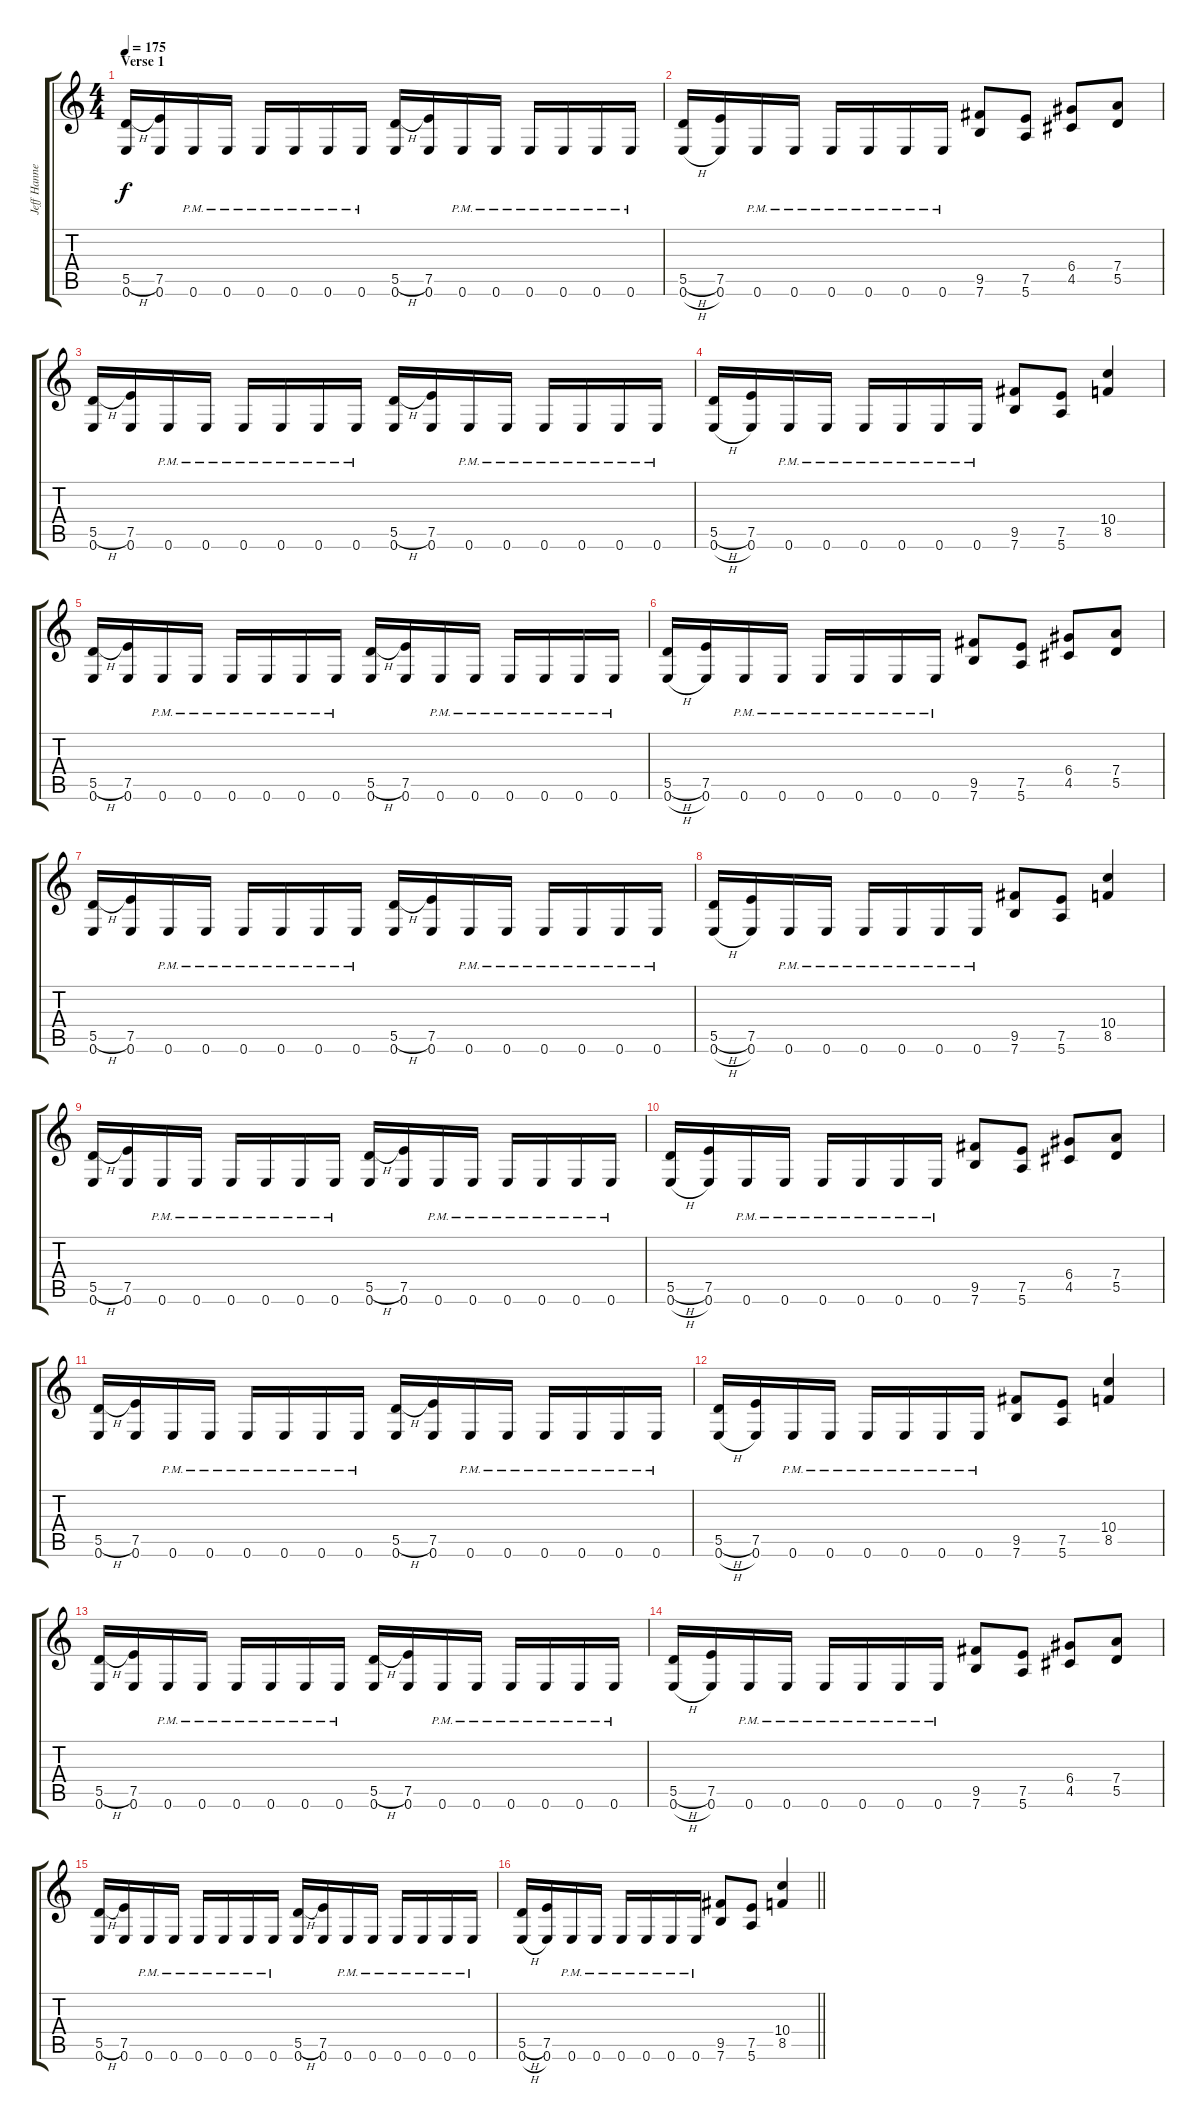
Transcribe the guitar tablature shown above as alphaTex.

\track ("Jeff Hanneman" "Jeff Hanne") {instrument distortionguitar}
\staff {score tabs}
\tuning (E4 B3 G3 D3 A2 E2) {hide}
\ts (4 4)
\section ("" "Verse 1")
\tempo 175
\clef g2
\ks c
(5.5{h} 0.6).16{dy f} (7.5 0.6).16 0.6{pm}.16 0.6{pm}.16 0.6{pm}.16 0.6{pm}.16 0.6{pm}.16 0.6{pm}.16 (5.5{h} 0.6).16 (7.5 0.6).16 0.6{pm}.16 0.6{pm}.16 0.6{pm}.16 0.6{pm}.16 0.6{pm}.16 0.6{pm}.16 |
(5.5{h} 0.6{h}).16 (7.5 0.6).16 0.6{pm}.16 0.6{pm}.16 0.6{pm}.16 0.6{pm}.16 0.6{pm}.16 0.6{pm}.16 (9.5 7.6).8 (7.5 5.6).8 (6.4 4.5).8 (7.4 5.5).8 |
(5.5{h} 0.6).16 (7.5 0.6).16 0.6{pm}.16 0.6{pm}.16 0.6{pm}.16 0.6{pm}.16 0.6{pm}.16 0.6{pm}.16 (5.5{h} 0.6).16 (7.5 0.6).16 0.6{pm}.16 0.6{pm}.16 0.6{pm}.16 0.6{pm}.16 0.6{pm}.16 0.6{pm}.16 |
(5.5{h} 0.6{h}).16 (7.5 0.6).16 0.6{pm}.16 0.6{pm}.16 0.6{pm}.16 0.6{pm}.16 0.6{pm}.16 0.6{pm}.16 (9.5 7.6).8 (7.5 5.6).8 (10.4 8.5).4 |
(5.5{h} 0.6).16 (7.5 0.6).16 0.6{pm}.16 0.6{pm}.16 0.6{pm}.16 0.6{pm}.16 0.6{pm}.16 0.6{pm}.16 (5.5{h} 0.6).16 (7.5 0.6).16 0.6{pm}.16 0.6{pm}.16 0.6{pm}.16 0.6{pm}.16 0.6{pm}.16 0.6{pm}.16 |
(5.5{h} 0.6{h}).16 (7.5 0.6).16 0.6{pm}.16 0.6{pm}.16 0.6{pm}.16 0.6{pm}.16 0.6{pm}.16 0.6{pm}.16 (9.5 7.6).8 (7.5 5.6).8 (6.4 4.5).8 (7.4 5.5).8 |
(5.5{h} 0.6).16 (7.5 0.6).16 0.6{pm}.16 0.6{pm}.16 0.6{pm}.16 0.6{pm}.16 0.6{pm}.16 0.6{pm}.16 (5.5{h} 0.6).16 (7.5 0.6).16 0.6{pm}.16 0.6{pm}.16 0.6{pm}.16 0.6{pm}.16 0.6{pm}.16 0.6{pm}.16 |
(5.5{h} 0.6{h}).16 (7.5 0.6).16 0.6{pm}.16 0.6{pm}.16 0.6{pm}.16 0.6{pm}.16 0.6{pm}.16 0.6{pm}.16 (9.5 7.6).8 (7.5 5.6).8 (10.4 8.5).4 |
(5.5{h} 0.6).16 (7.5 0.6).16 0.6{pm}.16 0.6{pm}.16 0.6{pm}.16 0.6{pm}.16 0.6{pm}.16 0.6{pm}.16 (5.5{h} 0.6).16 (7.5 0.6).16 0.6{pm}.16 0.6{pm}.16 0.6{pm}.16 0.6{pm}.16 0.6{pm}.16 0.6{pm}.16 |
(5.5{h} 0.6{h}).16 (7.5 0.6).16 0.6{pm}.16 0.6{pm}.16 0.6{pm}.16 0.6{pm}.16 0.6{pm}.16 0.6{pm}.16 (9.5 7.6).8 (7.5 5.6).8 (6.4 4.5).8 (7.4 5.5).8 |
(5.5{h} 0.6).16 (7.5 0.6).16 0.6{pm}.16 0.6{pm}.16 0.6{pm}.16 0.6{pm}.16 0.6{pm}.16 0.6{pm}.16 (5.5{h} 0.6).16 (7.5 0.6).16 0.6{pm}.16 0.6{pm}.16 0.6{pm}.16 0.6{pm}.16 0.6{pm}.16 0.6{pm}.16 |
(5.5{h} 0.6{h}).16 (7.5 0.6).16 0.6{pm}.16 0.6{pm}.16 0.6{pm}.16 0.6{pm}.16 0.6{pm}.16 0.6{pm}.16 (9.5 7.6).8 (7.5 5.6).8 (10.4 8.5).4 |
(5.5{h} 0.6).16 (7.5 0.6).16 0.6{pm}.16 0.6{pm}.16 0.6{pm}.16 0.6{pm}.16 0.6{pm}.16 0.6{pm}.16 (5.5{h} 0.6).16 (7.5 0.6).16 0.6{pm}.16 0.6{pm}.16 0.6{pm}.16 0.6{pm}.16 0.6{pm}.16 0.6{pm}.16 |
(5.5{h} 0.6{h}).16 (7.5 0.6).16 0.6{pm}.16 0.6{pm}.16 0.6{pm}.16 0.6{pm}.16 0.6{pm}.16 0.6{pm}.16 (9.5 7.6).8 (7.5 5.6).8 (6.4 4.5).8 (7.4 5.5).8 |
(5.5{h} 0.6).16 (7.5 0.6).16 0.6{pm}.16 0.6{pm}.16 0.6{pm}.16 0.6{pm}.16 0.6{pm}.16 0.6{pm}.16 (5.5{h} 0.6).16 (7.5 0.6).16 0.6{pm}.16 0.6{pm}.16 0.6{pm}.16 0.6{pm}.16 0.6{pm}.16 0.6{pm}.16 |
\barLineRight lightlight
(5.5{h} 0.6{h}).16 (7.5 0.6).16 0.6{pm}.16 0.6{pm}.16 0.6{pm}.16 0.6{pm}.16 0.6{pm}.16 0.6{pm}.16 (9.5 7.6).8 (7.5 5.6).8 (10.4 8.5).4
